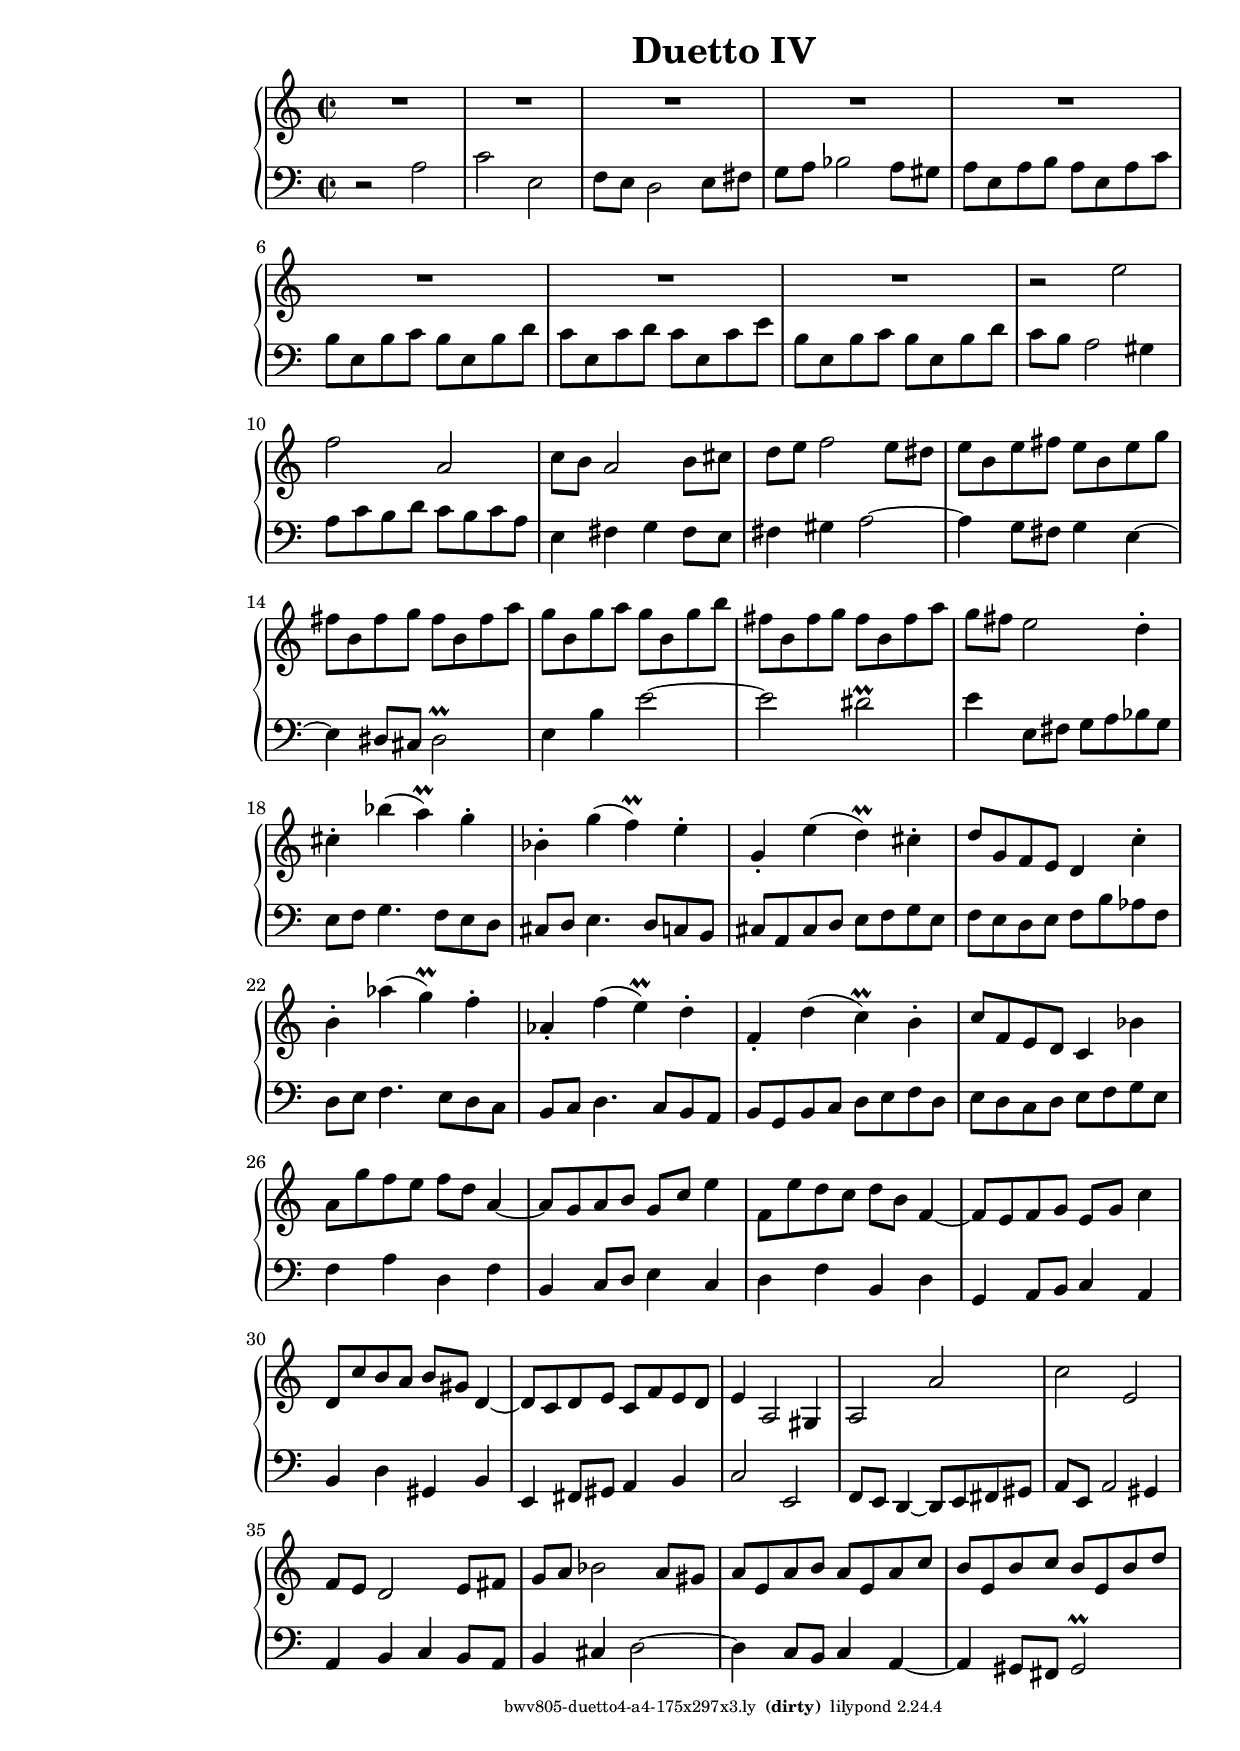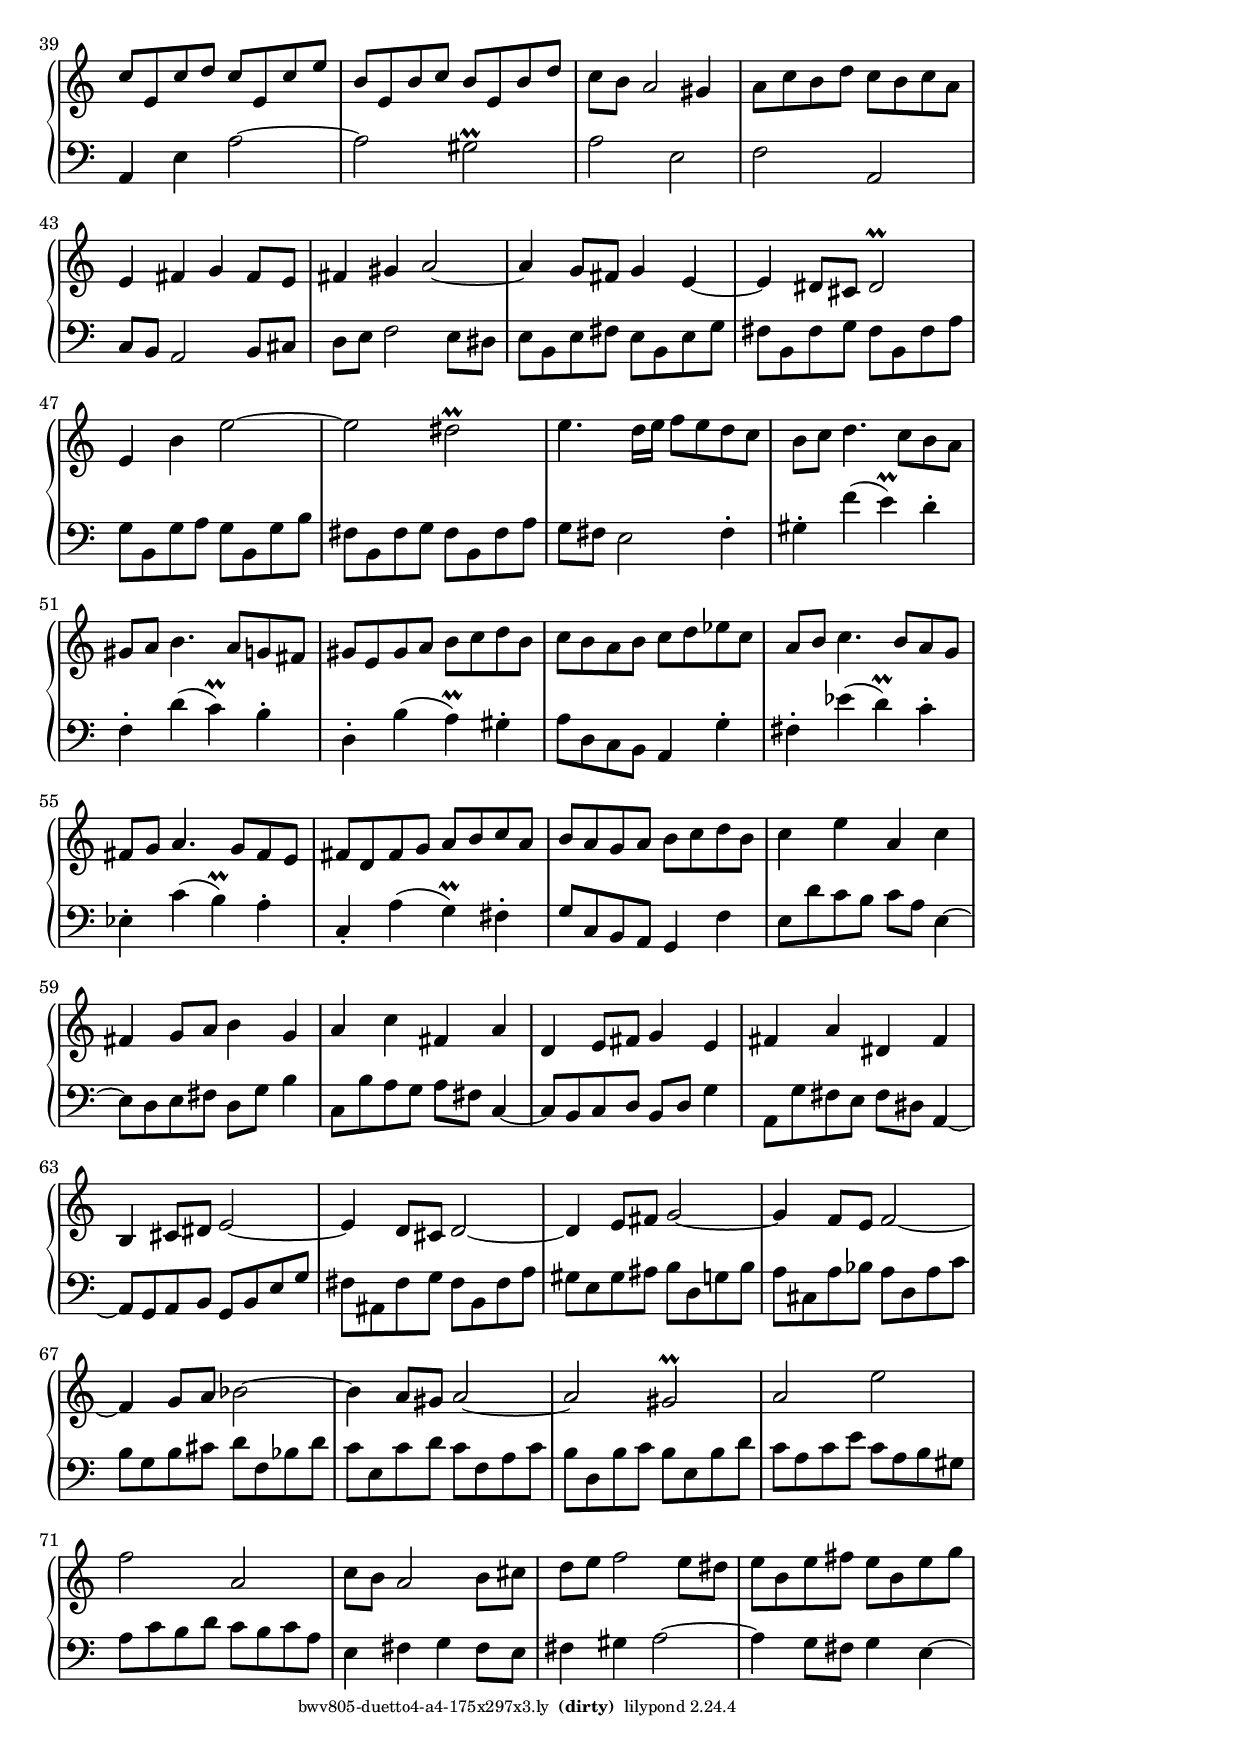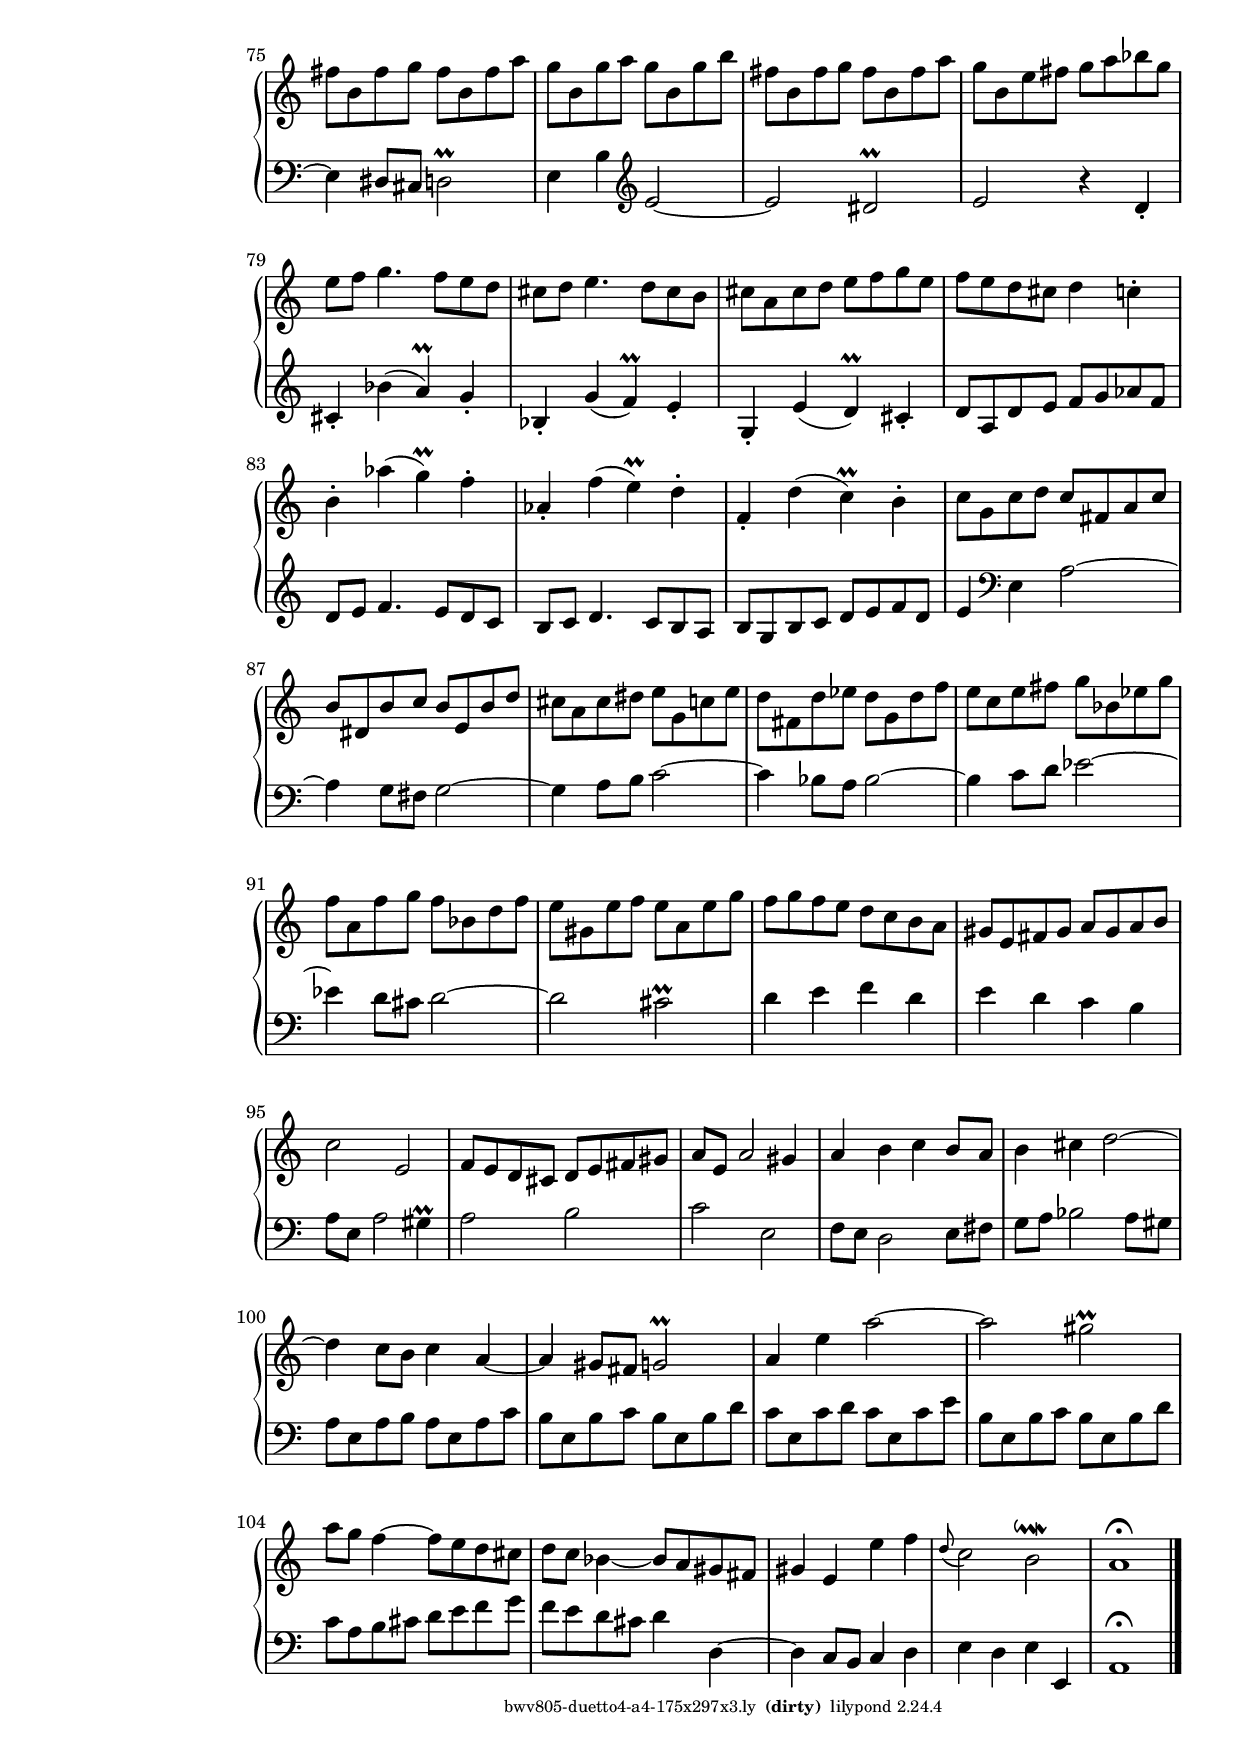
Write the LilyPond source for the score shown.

\version "2.18.2"

\include "../../include/general.ily"
\include "../../include/a4-175x297.ily"

breaks = { }

#(set-global-staff-size 20.0)
\version "2.18.2"

\header {
  title = "Duetto IV"
}

global = {
  \key a \minor
  \time 2/2
}

right = \relative c'' {
  \global

  R1*8
  
  r2 e
  f a,
  c8 b a2 b8 cis
  d e f2 e8 dis
  e b e fis e b e g
  
  fis b, fis' g fis b, fis' a
  g b, g' a g b, g' b
  fis b, fis' g fis b, fis' a
  g fis e2 d4-.
  cis-. bes'( a)-\prall g-.
  bes,-. g'( f)-\prall e-.
  
  g,-. e'( d)-\prall cis-.
  d8 g, f e d4 c'-.
  b-. aes'( g)-\prall f-.
  aes,-. f'( e)-\prall d-.
  f,-. d'( c)-\prall b-.
  c8 f, e d c4 bes'
  
  a8 g' f e f d a4 ~
  a8 g a b g c e4
  f,8 e' d c d b f4 ~
  f8 e f g e g c4
  d,8 c' b a b gis d4 ~
  d8 c d e c f e d
  
  e4 a,2 gis4
  a2 a'
  c e,
  f8 e d2 e8 fis
  g a bes2 a8 gis
  a e a b a e a c
  b e, b' c b e, b' d
  
  c e, c' d c e, c' e
  b e, b' c b e, b' d
  c b a2 gis4
  a8 c b d c b c a
  e4 fis g fis8 e
  fis4 gis a2 ~
  
  a4 g8 fis g4 e ~
  e dis8 cis dis2-\prall
  e4 b' e2 ~
  e dis-\prall 
  e4. d16 e f8 e d c
  b c d4. c8 b a
  
  gis a b4. a8 g fis 
  gis e gis a b c d b
  c b a b c d ees c
  a b c4. b8 a g
  fis g a4. g8 fis e
  fis d fis g a b c a
  
  b a g a b c d b
  c4 e a, c
  fis, g8 a b4 g
  a c fis, a
  d, e8 fis g4 e
  fis a dis, fis
  
  b, cis8 dis e2 ~
  e4 d8 cis d2 ~
  d4 e8 fis g2 ~
  g4 f8 e f2 ~
  f4 g8 a bes2 ~
  
  bes4 a8 gis a2 ~
  a gis-\prall
  a e'
  f a,
  c8 b a2 b8 cis
  d e f2 e8 dis
  
  e b e fis e b e g
  fis b, fis' g fis b, fis' a
  g b, g' a g b, g' b
  fis b, fis' g fis b, fis' a
  g b, e fis g a bes g
  
  e f g4. f8 e d
  cis d e4. d8 cis b
  cis a cis d e f g e
  f e d cis d4 c-.
  b-. aes'( g)-\prall f-.
  aes,-. f'( e)-\prall d-.
  
  f,-. d'( c)-\prall b-.
  c8 g c d c fis, a c
  b dis, b' c b e, b' d
  cis a cis dis e g, c e
  d fis, d' ees d g, d' f
  
  e c e fis g bes, ees g
  f a, f' g f bes, d f
  e gis, e' f e a, e' g
  f g f e d c b a
  gis e fis gis a gis a b
  c2 e,
  
  f8 e d cis d e fis gis
  a e a2 gis4
  a b c b8 a
  b4 cis d2 ~
  d4 c8 b c4 a ~
  a gis8 fis g2-\prall
  
  a4 e' a2 ~
  a gis-\prall 
  a8 g f4 ~ f8 e d cis
  d c bes4 ~ bes8 a gis fis
  gis4 e e' f
  \appoggiatura d8 c2 b-\downmordent
  a1-\fermata \bar "|."
}

left = \relative c' {
  \global
  
  r2 a
  c e,
  f8 e d2 e8 fis
  g a bes2 a8 gis
  a e a b a e a c
  b e, b' c b e, b' d
  c e, c' d c e, c' e
  
  b e, b' c b e, b' d
  c b a2 gis4
  a8 c b d c b c a
  e4 fis g fis8 e
  fis4 gis a2 ~
  a4 g8 fis g4 e ~
  
  e dis8 cis dis2-\prall
  e4 b' e2 ~
  e dis-\prall
  e4 e,8 fis g a bes g
  e f g4. f8 e d
  cis d e4. d8 c b
  
  cis a cis d e f g e
  f e d e f b aes f
  d e f4. e8 d c
  b c d4. c8 b a
  b g b c d e f d
  e d c d e f g e
  
  f4 a d, f
  b, c8 d e4 c
  d f b, d
  g, a8 b c4 a
  b d gis, b
  e, fis8 gis a4 b
  
  c2 e,
  f8 e d4 ~ d8 e fis gis
  a e a2 gis4
  a b c b8 a
  b4 cis d2 ~ 
  d4 c8 b c4 a ~
  a gis8 fis gis2-\prall
  
  a4 e' a2 ~
  a gis-\prall
  a e
  f a,
  c8 b a2 b8 cis
  d e f2 e8 dis
  
  e b e fis e b e g
  fis b, fis' g fis b, fis' a
  g b, g' a g b, g' b
  fis b, fis' g fis b, fis' a
  g fis e2 fis4-.
  gis-. f'( e)-\prall d-.
  
  f,-. d'( c)-\prall b-.
  d,-. b'( a)-\prall gis-.
  a8 d, c b a4 g'-.
  fis-. ees'( d)-\prall c-.
  ees,-. c'( b)-\prall a-. 
  c,-. a'( g)-\prall fis-.
  
  g8 c, b a g4 f'
  e8 d' c b c a e4 ~
  e8 d e fis d g b4
  c,8 b' a g a fis c4 ~
  c8 b c d b d g4
  a,8 g' fis e fis dis a4 ~
  
  a8 g a b g b e g
  fis ais, fis' g fis b, fis' a
  gis e gis ais b d, g b
  a cis, a' bes a d, a' c
  b g b cis d f, bes d
  
  c e, c' d c f, a c
  b d, b' c b e, b' d
  c a c e c a b gis
  a c b d c b c a
  e4 fis g fis8 e
  fis4 gis a2 ~
  
  a4 g8 fis g4 e ~
  e dis8 cis d2-\prall 
  e4 b' \clef treble e2 ~
  e dis-\prall
  e r4 d-.
  
  cis-. bes'( a)-\prall g-. 
  bes,-. g'( f)-\prall e-.
  g,-. e'(  d)-\prall cis-.
  d8 a d e f g aes f
  d e f4. e8 d c
  b c d4. c8 b a
  
  b g b c d e f d
  e4 \clef bass e, a2 ~
  a4 g8 fis g2 ~
  g4 a8 b c2 ~
  c4 bes8 a bes2 ~
  
  bes4 c8 d ees2 ~
  ees4 d8 cis d2 ~
  d cis-\prall
  d4 e f d 
  e d c b
  a8 e a2 gis4-\prall
  
  a2 b
  c e,
  f8 e d2 e8 fis
  g a bes2 a8 gis
  a e a b a e a c
  b e, b' c b e, b' d
  
  c e, c' d c e, c' e
  b e, b' c b e, b' d
  c a b cis d e f g
  f e d cis d4 d, ~
  d c8 b c4 d
  e d e e,
  a1-\fermata \bar "|."
}

\score {
  \new PianoStaff <<
    \new Staff = "right" {
      << 
        %\breaks
        \new Voice = "right" { \right }
      >>
    }
    \new Staff = "left" { 
      <<
        %\breaks 
        \new Voice { \clef bass \left }
      >>
    }
  >>
  \layout { indent = 0 }
}

